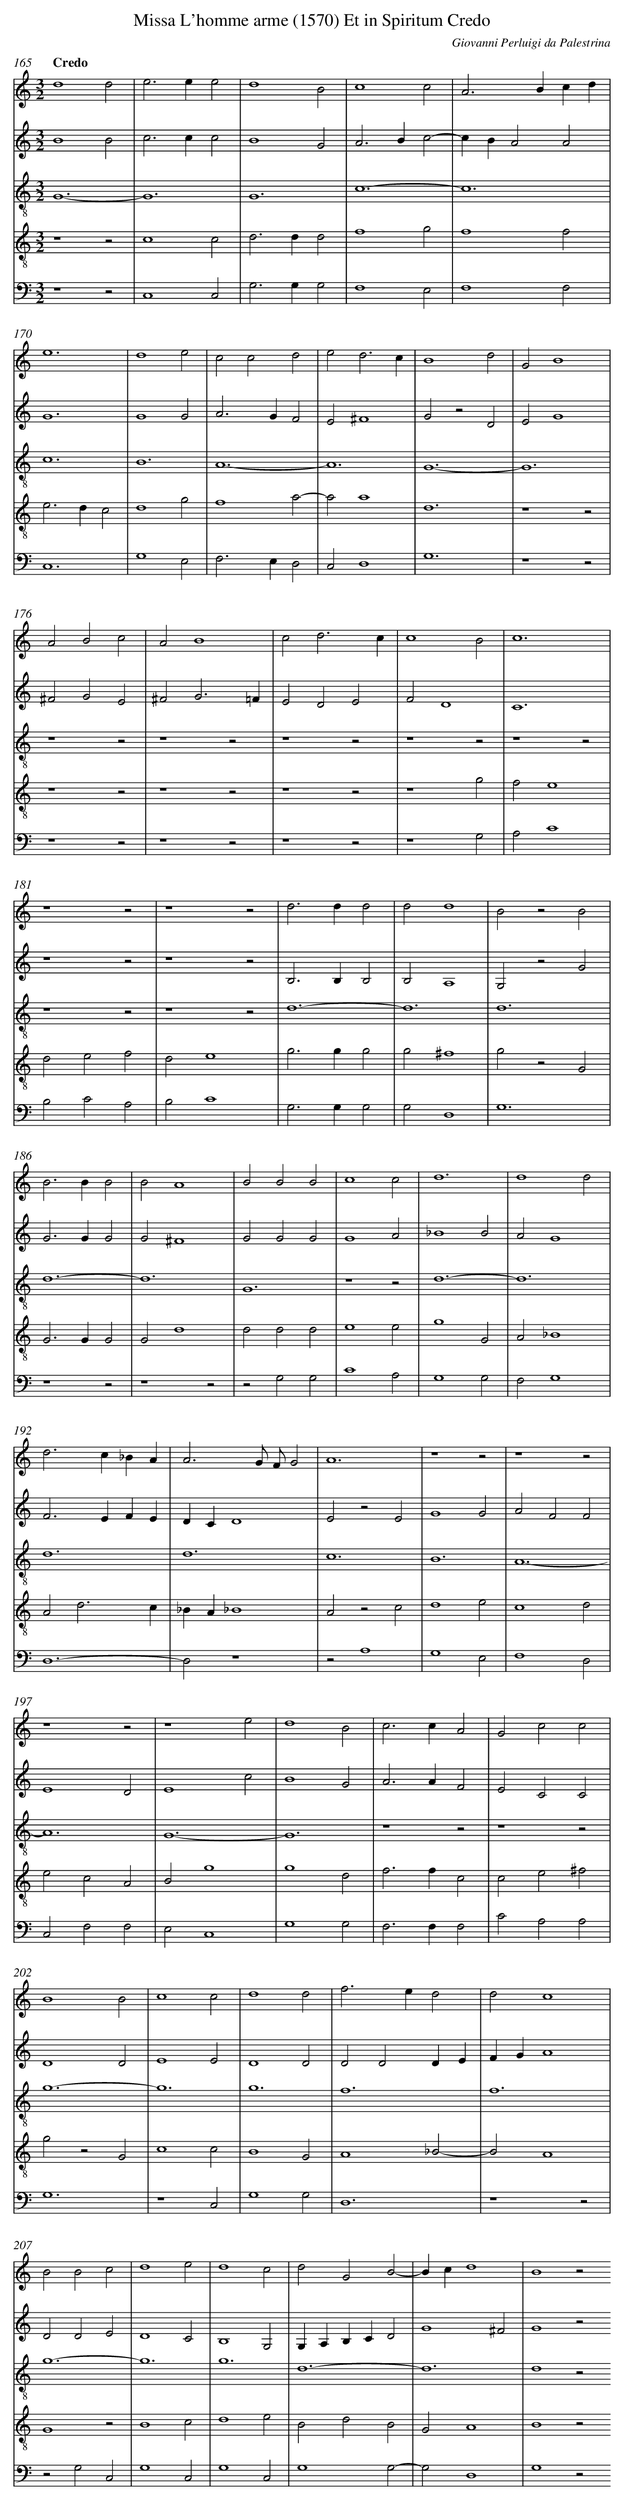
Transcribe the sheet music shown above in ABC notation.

X:1
T: Missa L'homme arme (1570) Et in Spiritum Credo
C: Giovanni Perluigi da Palestrina
L: 1/4
M: 3/2
Q: "Credo"
V: 1 clef=treble
V: 2 clef=treble
V: 3 clef=treble-8
V: 4 clef=treble-8
V: 5 clef=bass
K: C
[V:1] d4d2 |
[V:2] B4B2 |
[V:3] G6- |
[V:4] z4z2 |
[V:5] z4z2 |
[V:1] e2>e2e2 |
[V:2] c2>c2c2 |
[V:3] G6 |
[V:4] c4c2 |
[V:5] C,4C,2 |
[V:1] d4B2 |
[V:2] B4G2 |
[V:3] G6 |
[V:4] d2>d2d2 |
[V:5] G,2>G,2G,2 |
[V:1] c4c2 |
[V:2] A2>B2c2- |
[V:3] c6- |
[V:4] f4g2 |
[V:5] F,4E,2 |
[V:1] A2>B2cd |
[V:2] cBA2A2 |
[V:3] c6 |
[V:4] f4f2 |
[V:5] F,4F,2 |
[V:1] e6 |
[V:2] G6 |
[V:3] c6 |
[V:4] e2>d2c2 |
[V:5] C,6 |
[V:1] d4e2 |
[V:2] G4G2 |
[V:3] B6 |
[V:4] d4g2 |
[V:5] G,4E,2 |
[V:1] c2c2d2 |
[V:2] A2>G2F2 |
[V:3] A6- |
[V:4] f4a2- |
[V:5] F,2>E,2D,2 |
[V:1] e2d3c |
[V:2] E2^F4 |
[V:3] A6 |
[V:4] a2a4 |
[V:5] C,2D,4 |
[V:1] B4d2 |
[V:2] G2z2D2 |
[V:3] G6- |
[V:4] d6 |
[V:5] G,6 |
[V:1] G2B4 |
[V:2] E2G4 |
[V:3] G6 |
[V:4] z4z2 |
[V:5] z4z2 |
[V:1] A2B2c2 |
[V:2] ^F2G2E2 |
[V:3] z4z2 |
[V:4] z4z2 |
[V:5] z4z2 |
[V:1] A2B4 |
[V:2] ^F2G3=F |
[V:3] z4z2 |
[V:4] z4z2 |
[V:5] z4z2 |
[V:1] c2d3c |
[V:2] E2D2E2 |
[V:3] z4z2 |
[V:4] z4z2 |
[V:5] z4z2 |
[V:1] c4B2 |
[V:2] F2D4 |
[V:3] z4z2 |
[V:4] z4g2 |
[V:5] z4G,2 |
[V:1] c6 |
[V:2] C6 |
[V:3] z4z2 |
[V:4] f2e4 |
[V:5] A,2C4 |
[V:1] z4z2 |
[V:2] z4z2 |
[V:3] z4z2 |
[V:4] d2e2f2 |
[V:5] B,2C2A,2 |
[V:1] z4z2 |
[V:2] z4z2 |
[V:3] z4z2 |
[V:4] d2e4 |
[V:5] B,2C4 |
[V:1] d2>d2d2 |
[V:2] B,2>B,2B,2 |
[V:3] d6- |
[V:4] g2>g2g2 |
[V:5] G,2>G,2G,2 |
[V:1] d2d4 |
[V:2] B,2A,4 |
[V:3] d6 |
[V:4] g2^f4 |
[V:5] G,2D,4 |
[V:1] B2z2B2 |
[V:2] G,2z2G2 |
[V:3] d6 |
[V:4] g2z2G2 |
[V:5] G,6 |
[V:1] B2>B2B2 |
[V:2] G2>G2G2 |
[V:3] d6- |
[V:4] G2>G2G2 |
[V:5] z4z2 |
[V:1] B2A4 |
[V:2] G2^F4 |
[V:3] d6 |
[V:4] G2d4 |
[V:5] z4z2 |
[V:1] B2B2B2 |
[V:2] G2G2G2 |
[V:3] G6 |
[V:4] d2d2d2 |
[V:5] z2G,2G,2 |
[V:1] c4c2 |
[V:2] G4A2 |
[V:3] z4z2 |
[V:4] e4e2 |
[V:5] C4A,2 |
[V:1] d6 |
[V:2] _B4B2 |
[V:3] d6- |
[V:4] g4G2 |
[V:5] G,4G,2 |
[V:1] d4d2 |
[V:2] A2G4 |
[V:3] d6 |
[V:4] A2_B4 |
[V:5] F,2G,4 |
[V:1] d2>c2_BA |
[V:2] F2>E2FE |
[V:3] d6 |
[V:4] A2d3c |
[V:5] D,6- |
[V:1] A3G/ F/G2 |
[V:2] DCD4 |
[V:3] d6 |
[V:4] _BA_B4 |
[V:5] D,2z4 |
[V:1] A6 |
[V:2] E2z2E2 |
[V:3] c6 |
[V:4] A2z2c2 |
[V:5] z2A,4 |
[V:1] z4z2 |
[V:2] G4G2 |
[V:3] B6 |
[V:4] d4e2 |
[V:5] G,4E,2 |
[V:1] z4z2 |
[V:2] A2F2F2 |
[V:3] A6- |
[V:4] c4d2 |
[V:5] F,4D,2 |
[V:1] z4z2 |
[V:2] E4D2 |
[V:3] A6 |
[V:4] e2c2A2 |
[V:5] C,2F,2F,2 |
[V:1] z4e2 |
[V:2] E4c2 |
[V:3] G6- |
[V:4] B2g4 |
[V:5] E,2C,4 |
[V:1] d4B2 |
[V:2] B4G2 |
[V:3] G6 |
[V:4] g4d2 |
[V:5] G,4G,2 |
[V:1] c2>c2A2 |
[V:2] A2>A2F2 |
[V:3] z4z2 |
[V:4] f2>f2c2 |
[V:5] F,2>F,2F,2 |
[V:1] G2c2c2 |
[V:2] E2C2C2 |
[V:3] z4z2 |
[V:4] c2e2^f2 |
[V:5] C2A,2A,2 |
[V:1] B4B2 |
[V:2] D4D2 |
[V:3] g6- |
[V:4] g2z2G2 |
[V:5] G,6 |
[V:1] c4c2 |
[V:2] E4E2 |
[V:3] g6 |
[V:4] c4c2 |
[V:5] z4C,2 |
[V:1] d4d2 |
[V:2] D4D2 |
[V:3] g6 |
[V:4] B4G2 |
[V:5] G,4G,2 |
[V:1] f2>e2d2 |
[V:2] D2D2DE |
[V:3] f6 |
[V:4] A4_B2- |
[V:5] D,6 |
[V:1] d2c4 |
[V:2] FGA4 |
[V:3] f6 |
[V:4] B2A4 |
[V:5] z4z2 |
[V:1] B2B2c2 |
[V:2] D2D2E2 |
[V:3] g6- |
[V:4] G4z2 |
[V:5] z2G,2C,2 |
[V:1] d4e2 |
[V:2] D4C2 |
[V:3] g6 |
[V:4] B4c2 |
[V:5] G,4C,2 |
[V:1] d4c2 |
[V:2] B,4G,2 |
[V:3] g6 |
[V:4] d4e2 |
[V:5] G,4C,2 |
[V:1] d2G2B2- |
[V:2] G,A,B,CD2 |
[V:3] d6- |
[V:4] B2d2B2 |
[V:5] G,4G,2- |
[V:1] Bcd4 |
[V:2] G4^F2 |
[V:3] d6 |
[V:4] G2A4 |
[V:5] G,2D,4 |
[V:1] B4z2
[V:2] G4z2
[V:3] d4z2
[V:4] B4z2
[V:5] G,4z2
